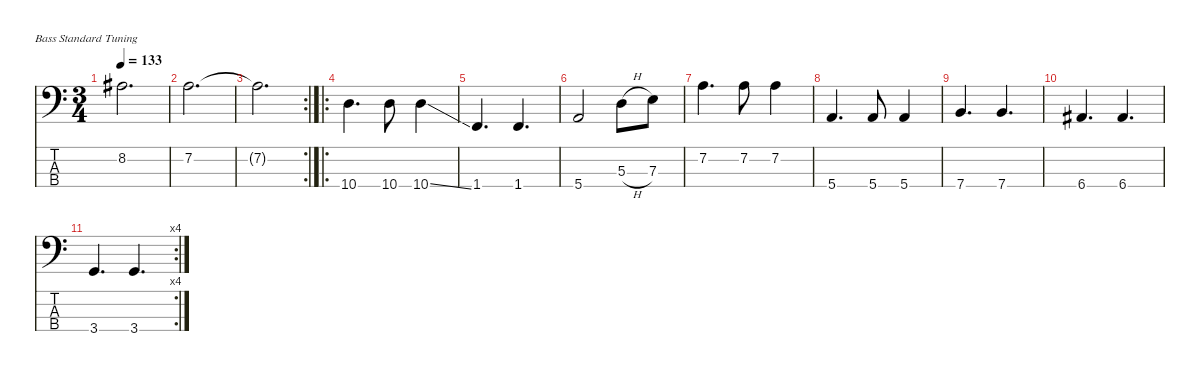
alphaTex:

\defaultSystemsLayout 4
\hideDynamics
\bracketExtendMode nobrackets
\singleTrackTrackNamePolicy hidden
\multiTrackTrackNamePolicy hidden
\firstSystemTrackNameMode fullname
\firstSystemTrackNameOrientation horizontal
\otherSystemsTrackNameOrientation horizontal
\track ("Bass" "el.bs.") {instrument electricbassfinger}
\staff {score tabs}
\tuning (G2 D2 A1 E1)
\ts (3 4)
\tempo 133
\clef f4
\ks aminor
8.2{acc #}.2{d dy f beam Down} |
7.2.2{d beam Down} |
\rc 2
7.2{t}.2{d beam Down} |
\ro
10.4.4{d beam Down} 10.4.8{beam Down} 10.4{ss}.4{beam Down} |
1.4.4{d beam Up} 1.4.4{d beam Up} |
5.4.2{beam Up} 5.3{h}.8{beam Down} 7.3.8{beam Down} |
7.2.4{d beam Down} 7.2.8{beam Down} 7.2.4{beam Down} |
5.4.4{d beam Up} 5.4.8{beam Up} 5.4.4{beam Up} |
7.4.4{d beam Up} 7.4.4{d beam Up} |
6.4{acc #}.4{d beam Up} 6.4{acc #}.4{d beam Up} |
\rc 4
3.4.4{d beam Up} 3.4.4{d beam Up}
